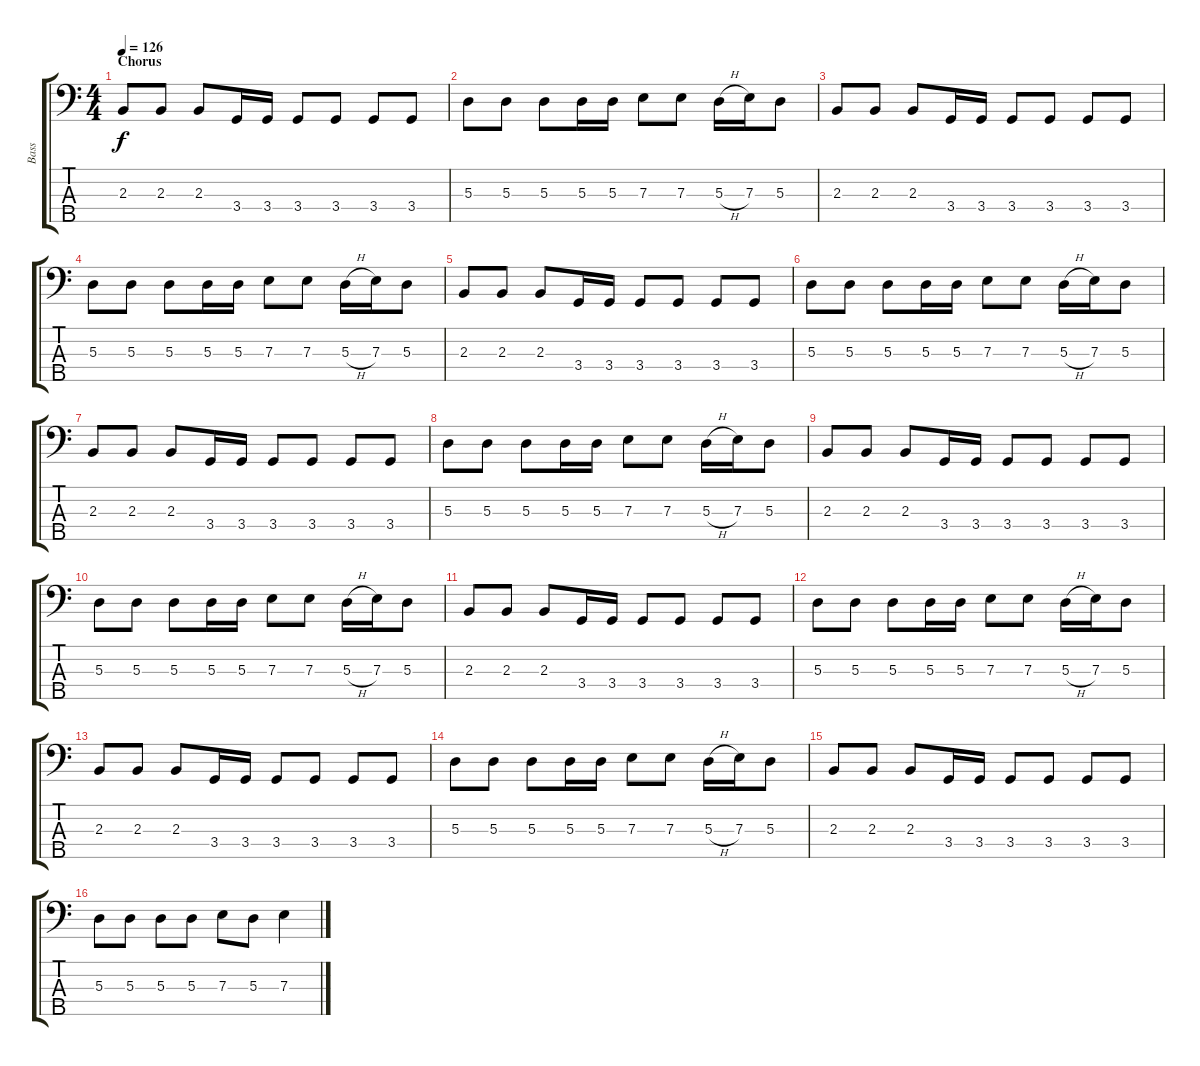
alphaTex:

\track ("Bass" "Bass") {instrument electricbassfinger}
\staff {score tabs}
\tuning (G2 D2 A1 E1 B0) {hide}
\ts (4 4)
\section ("" "Chorus")
\tempo 126
\clef f4
\ks c
2.3.8{dy f} 2.3.8 2.3.8 3.4.16 3.4.16 3.4.8 3.4.8 3.4.8 3.4.8 |
5.3.8 5.3.8 5.3.8 5.3.16 5.3.16 7.3.8 7.3.8 5.3{h}.16 7.3.16 5.3.8 |
2.3.8 2.3.8 2.3.8 3.4.16 3.4.16 3.4.8 3.4.8 3.4.8 3.4.8 |
5.3.8 5.3.8 5.3.8 5.3.16 5.3.16 7.3.8 7.3.8 5.3{h}.16 7.3.16 5.3.8 |
2.3.8 2.3.8 2.3.8 3.4.16 3.4.16 3.4.8 3.4.8 3.4.8 3.4.8 |
5.3.8 5.3.8 5.3.8 5.3.16 5.3.16 7.3.8 7.3.8 5.3{h}.16 7.3.16 5.3.8 |
2.3.8 2.3.8 2.3.8 3.4.16 3.4.16 3.4.8 3.4.8 3.4.8 3.4.8 |
5.3.8 5.3.8 5.3.8 5.3.16 5.3.16 7.3.8 7.3.8 5.3{h}.16 7.3.16 5.3.8 |
2.3.8 2.3.8 2.3.8 3.4.16 3.4.16 3.4.8 3.4.8 3.4.8 3.4.8 |
5.3.8 5.3.8 5.3.8 5.3.16 5.3.16 7.3.8 7.3.8 5.3{h}.16 7.3.16 5.3.8 |
2.3.8 2.3.8 2.3.8 3.4.16 3.4.16 3.4.8 3.4.8 3.4.8 3.4.8 |
5.3.8 5.3.8 5.3.8 5.3.16 5.3.16 7.3.8 7.3.8 5.3{h}.16 7.3.16 5.3.8 |
2.3.8 2.3.8 2.3.8 3.4.16 3.4.16 3.4.8 3.4.8 3.4.8 3.4.8 |
5.3.8 5.3.8 5.3.8 5.3.16 5.3.16 7.3.8 7.3.8 5.3{h}.16 7.3.16 5.3.8 |
2.3.8 2.3.8 2.3.8 3.4.16 3.4.16 3.4.8 3.4.8 3.4.8 3.4.8 |
5.3.8 5.3.8 5.3.8 5.3.8 7.3.8 5.3.8 7.3{ss}.4
